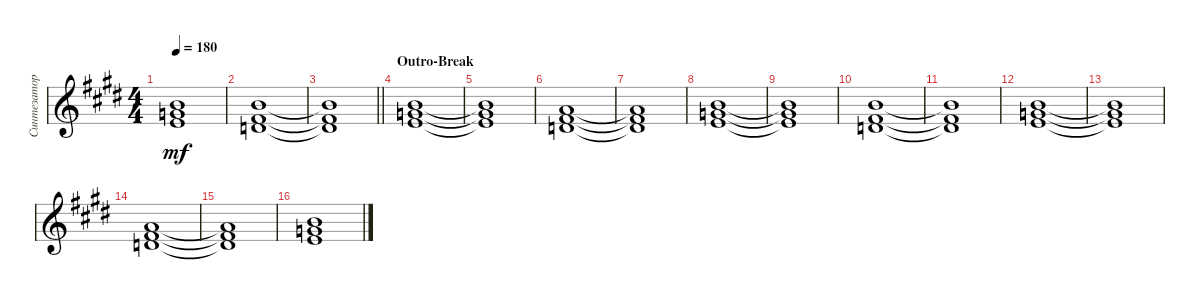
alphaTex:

\track ("Синтезатор" "Синтезатор") {instrument stringensemble1}
\staff {score}
\tuning (E4 B3 G3 D3 A2 E2) {hide}
\ts (4 4)
\tempo 180
\clef g2
\ks c#minor
(7.1{t} 8.2{t} 9.3{t}).1{dy mf} |
(7.1 7.2 7.3).1 |
\barLineRight lightlight
(7.1{t} 7.2{t} 7.3{t}).1 |
\section ("" "Outro-Break")
(7.1 8.2 9.3).1 |
(7.1{t} 8.2{t} 9.3{t}).1 |
(5.1 7.2 7.3).1 |
(5.1{t} 7.2{t} 7.3{t}).1 |
(7.1 8.2 9.3).1 |
(7.1{t} 8.2{t} 9.3{t}).1 |
(7.1 7.2 7.3).1 |
(7.1{t} 7.2{t} 7.3{t}).1 |
(7.1 8.2 9.3).1 |
(7.1{t} 8.2{t} 9.3{t}).1 |
(5.1 7.2 7.3).1 |
(5.1{t} 7.2{t} 7.3{t}).1 |
(7.1 8.2 9.3).1
